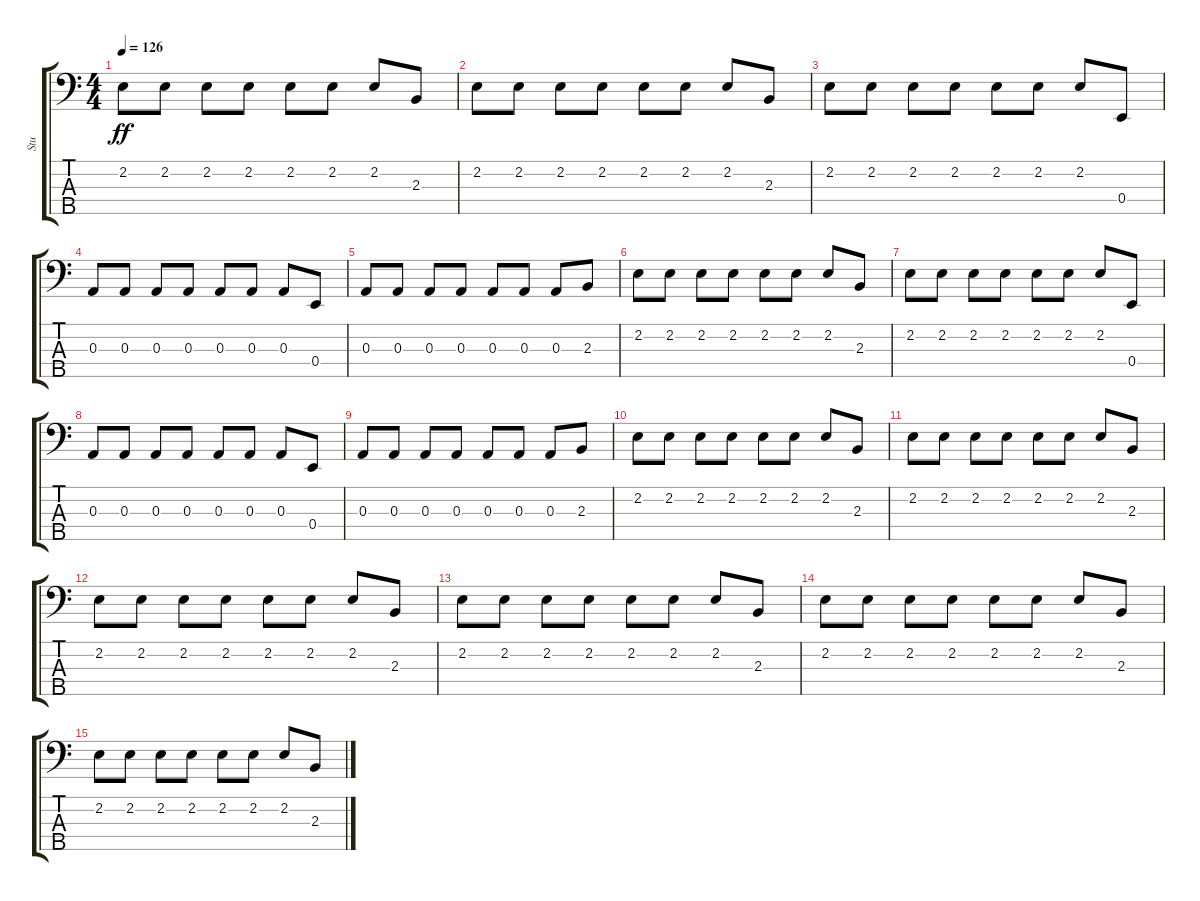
\track ("Stu" "Stu") {instrument electricbassfinger}
\staff {score tabs}
\tuning (G2 D2 A1 E1 B0) {hide}
\ts (4 4)
\tempo 126
\clef f4
\ks c
2.2.8{dy ff} 2.2.8 2.2.8 2.2.8 2.2.8 2.2.8 2.2.8 2.3.8 |
2.2.8 2.2.8 2.2.8 2.2.8 2.2.8 2.2.8 2.2.8 2.3.8 |
2.2.8 2.2.8 2.2.8 2.2.8 2.2.8 2.2.8 2.2.8 0.4.8 |
0.3.8 0.3.8 0.3.8 0.3.8 0.3.8 0.3.8 0.3.8 0.4.8 |
0.3.8 0.3.8 0.3.8 0.3.8 0.3.8 0.3.8 0.3.8 2.3.8 |
2.2.8 2.2.8 2.2.8 2.2.8 2.2.8 2.2.8 2.2.8 2.3.8 |
2.2.8 2.2.8 2.2.8 2.2.8 2.2.8 2.2.8 2.2.8 0.4.8 |
0.3.8 0.3.8 0.3.8 0.3.8 0.3.8 0.3.8 0.3.8 0.4.8 |
0.3.8 0.3.8 0.3.8 0.3.8 0.3.8 0.3.8 0.3.8 2.3.8 |
2.2.8 2.2.8 2.2.8 2.2.8 2.2.8 2.2.8 2.2.8 2.3.8 |
2.2.8 2.2.8 2.2.8 2.2.8 2.2.8 2.2.8 2.2.8 2.3.8 |
2.2.8 2.2.8 2.2.8 2.2.8 2.2.8 2.2.8 2.2.8 2.3.8 |
2.2.8 2.2.8 2.2.8 2.2.8 2.2.8 2.2.8 2.2.8 2.3.8 |
2.2.8 2.2.8 2.2.8 2.2.8 2.2.8 2.2.8 2.2.8 2.3.8 |
2.2.8 2.2.8 2.2.8 2.2.8 2.2.8 2.2.8 2.2.8 2.3.8
